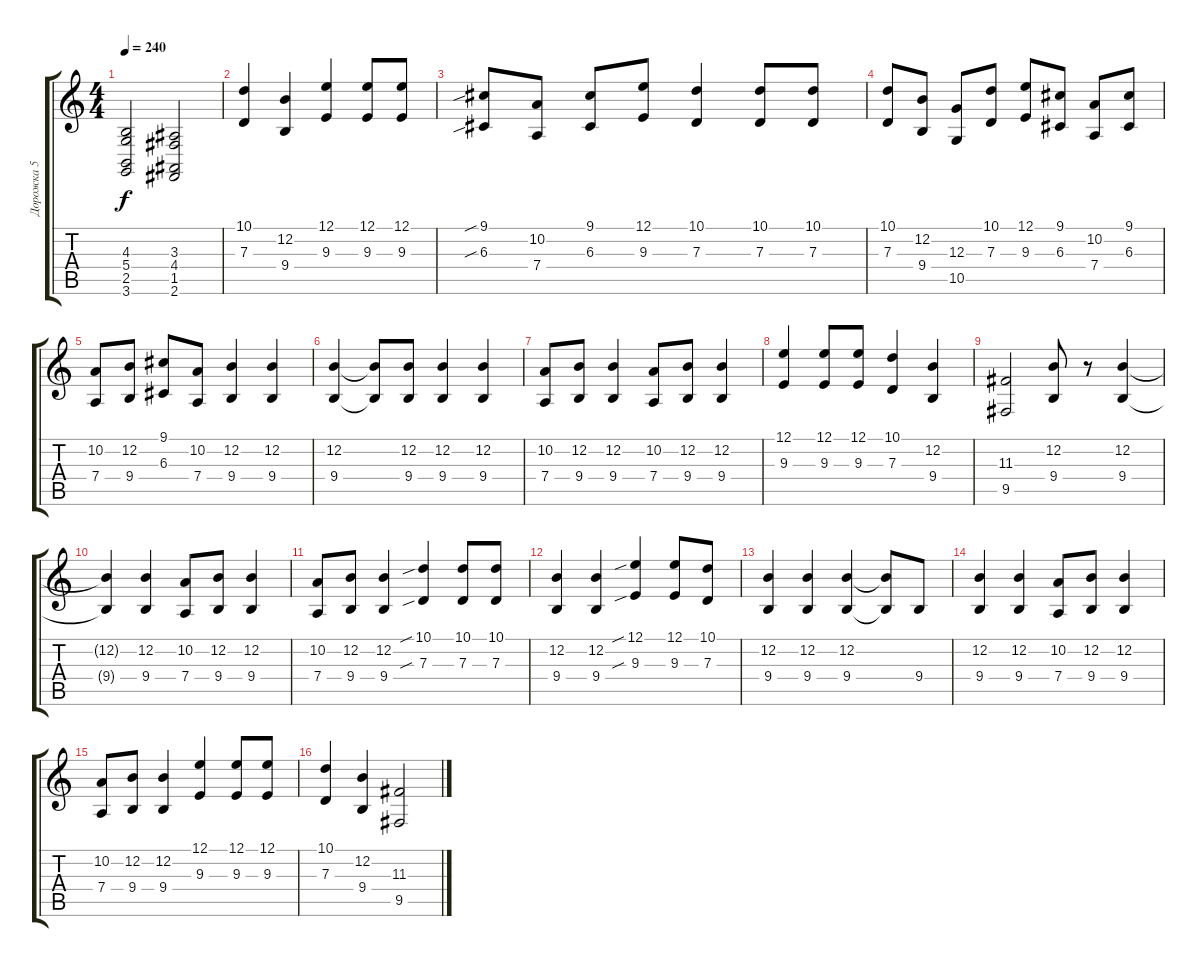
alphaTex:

\track ("Дорожка 5" "Дорожка 5") {instrument tremolostrings}
\staff {score tabs}
\tuning (E4 B3 G3 D3 A2 E2) {hide}
\ts (4 4)
\tempo 240
\clef g2
\ks c
(4.3 5.4 2.5 3.6).2{dy f} (3.3 4.4 1.5 2.6).2 |
(10.1 7.3).4{instrument accordion} (12.2 9.4).4 (12.1 9.3).4 (12.1 9.3).8 (12.1 9.3).8 |
(9.1{sib} 6.3{sib}).8 (10.2 7.4).8 (9.1 6.3).8 (12.1 9.3).8 (10.1 7.3).4 (10.1 7.3).8 (10.1 7.3).8 |
(10.1 7.3).8 (12.2 9.4).8 (12.3 10.5).8 (10.1 7.3).8 (12.1 9.3).8 (9.1 6.3).8 (10.2 7.4).8 (9.1 6.3).8 |
(10.2 7.4).8 (12.2 9.4).8 (9.1 6.3).8 (10.2 7.4).8 (12.2 9.4).4 (12.2 9.4).4 |
(12.2 9.4).4 (12.2{t} 9.4{t}).8 (12.2 9.4).8 (12.2 9.4).4 (12.2 9.4).4 |
(10.2 7.4).8 (12.2 9.4).8 (12.2 9.4).4 (10.2 7.4).8 (12.2 9.4).8 (12.2 9.4).4 |
(12.1 9.3).4 (12.1 9.3).8 (12.1 9.3).8 (10.1 7.3).4 (12.2 9.4).4 |
(11.3 9.5).2 (12.2 9.4).8 r.8 (12.2 9.4).4 |
(12.2{t} 9.4{t}).4 (12.2 9.4).4 (10.2 7.4).8 (12.2 9.4).8 (12.2 9.4).4 |
(10.2 7.4).8 (12.2 9.4).8 (12.2 9.4).4 (10.1{sib} 7.3{sib}).4 (10.1 7.3).8 (10.1 7.3).8 |
(12.2 9.4).4 (12.2 9.4).4 (12.1{sib} 9.3{sib}).4 (12.1 9.3).8 (10.1 7.3).8 |
(12.2 9.4).4 (12.2 9.4).4 (12.2 9.4).4 (12.2{t} 9.4{t}).8 9.4.8 |
(12.2 9.4).4 (12.2 9.4).4 (10.2 7.4).8 (12.2 9.4).8 (12.2 9.4).4 |
(10.2 7.4).8 (12.2 9.4).8 (12.2 9.4).4 (12.1 9.3).4 (12.1 9.3).8 (12.1 9.3).8 |
(10.1 7.3).4 (12.2 9.4).4 (11.3 9.5).2
